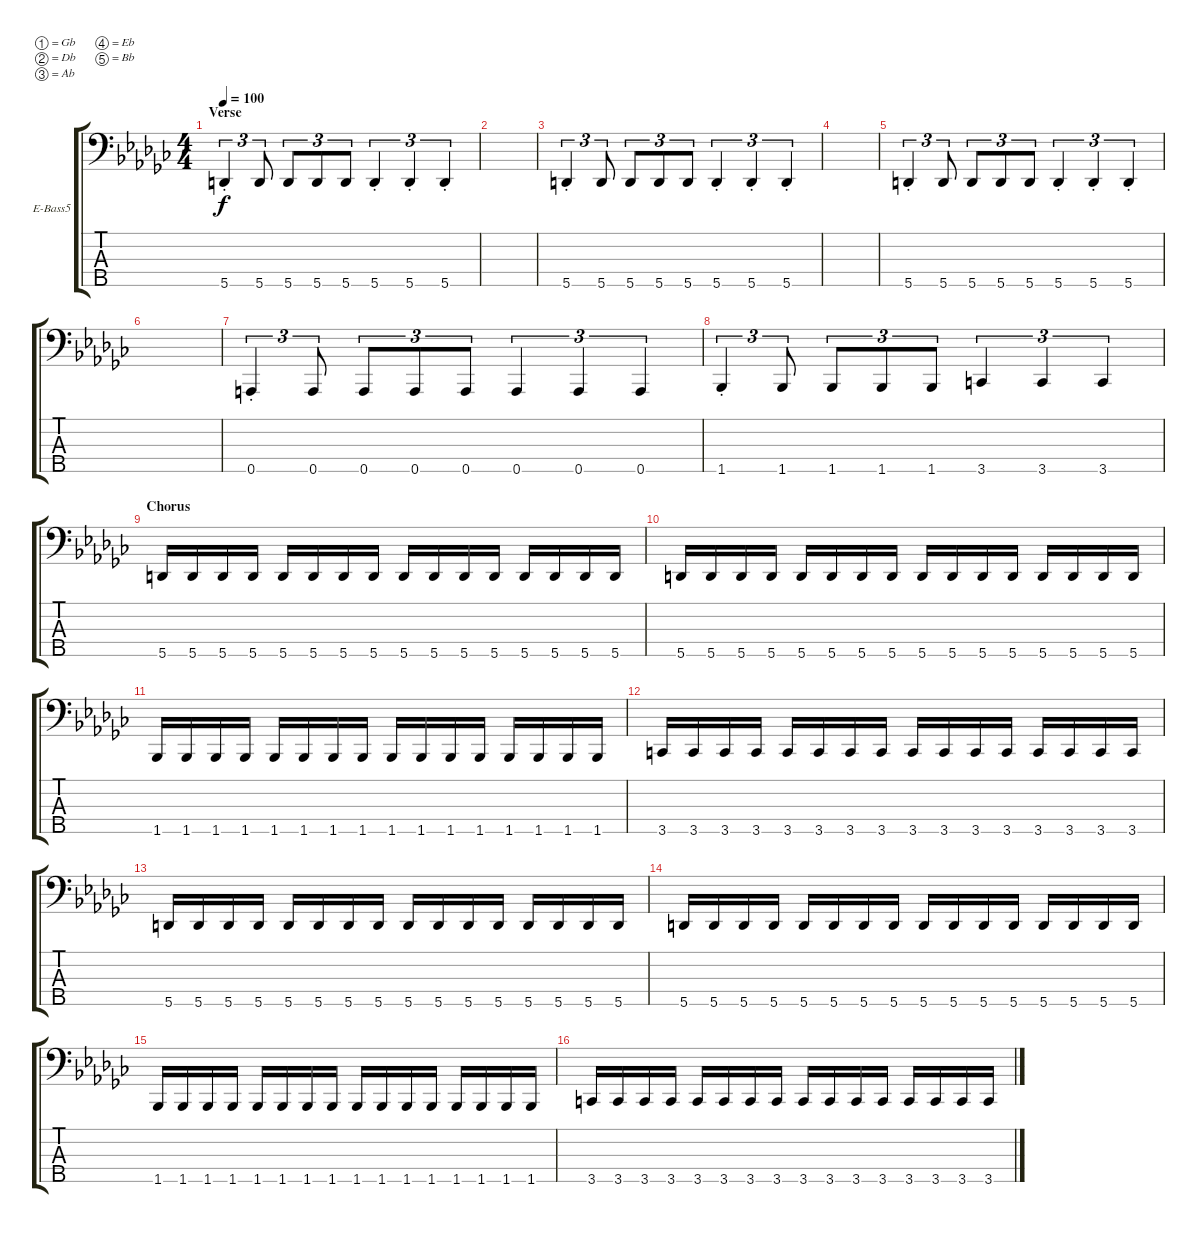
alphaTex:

\defaultSystemsLayout 4
\bracketExtendMode groupsimilarinstruments
\firstSystemTrackNameOrientation horizontal
\otherSystemsTrackNameOrientation horizontal
\track ("Electric Bass" "E-Bass5") {instrument electricbassfinger}
\staff {score tabs}
\tuning (Gb2 Db2 Ab1 Eb1 Bb0)
\displaytranspose 11
\ts (4 4)
\section ("" "Verse")
\tempo 100
\clef f4
\ks ebminor
5.5{st}.4{tu (3 2) dy f} 5.5.8{tu (3 2)} 5.5.8{tu (3 2)} 5.5.8{tu (3 2)} 5.5.8{tu (3 2)} 5.5{st}.4{tu (3 2)} 5.5{st}.4{tu (3 2)} 5.5{st}.4{tu (3 2)} |
|
5.5{st}.4{tu (3 2)} 5.5.8{tu (3 2)} 5.5.8{tu (3 2)} 5.5.8{tu (3 2)} 5.5.8{tu (3 2)} 5.5{st}.4{tu (3 2)} 5.5{st}.4{tu (3 2)} 5.5{st}.4{tu (3 2)} |
|
5.5{st}.4{tu (3 2)} 5.5.8{tu (3 2)} 5.5.8{tu (3 2)} 5.5.8{tu (3 2)} 5.5.8{tu (3 2)} 5.5{st}.4{tu (3 2)} 5.5{st}.4{tu (3 2)} 5.5{st}.4{tu (3 2)} |
|
0.5{st}.4{tu (3 2)} 0.5.8{tu (3 2)} 0.5.8{tu (3 2)} 0.5.8{tu (3 2)} 0.5.8{tu (3 2)} 0.5.4{tu (3 2)} 0.5.4{tu (3 2)} 0.5.4{tu (3 2)} |
1.5{st}.4{tu (3 2)} 1.5.8{tu (3 2)} 1.5.8{tu (3 2)} 1.5.8{tu (3 2)} 1.5.8{tu (3 2)} 3.5.4{tu (3 2)} 3.5.4{tu (3 2)} 3.5.4{tu (3 2)} |
\section ("" "Chorus")
5.5.16 5.5.16 5.5.16 5.5.16 5.5.16 5.5.16 5.5.16 5.5.16 5.5.16 5.5.16 5.5.16 5.5.16 5.5.16 5.5.16 5.5.16 5.5.16 |
5.5.16 5.5.16 5.5.16 5.5.16 5.5.16 5.5.16 5.5.16 5.5.16 5.5.16 5.5.16 5.5.16 5.5.16 5.5.16 5.5.16 5.5.16 5.5.16 |
1.5.16 1.5.16 1.5.16 1.5.16 1.5.16 1.5.16 1.5.16 1.5.16 1.5.16 1.5.16 1.5.16 1.5.16 1.5.16 1.5.16 1.5.16 1.5.16 |
3.5.16 3.5.16 3.5.16 3.5.16 3.5.16 3.5.16 3.5.16 3.5.16 3.5.16 3.5.16 3.5.16 3.5.16 3.5.16 3.5.16 3.5.16 3.5.16 |
5.5.16 5.5.16 5.5.16 5.5.16 5.5.16 5.5.16 5.5.16 5.5.16 5.5.16 5.5.16 5.5.16 5.5.16 5.5.16 5.5.16 5.5.16 5.5.16 |
5.5.16 5.5.16 5.5.16 5.5.16 5.5.16 5.5.16 5.5.16 5.5.16 5.5.16 5.5.16 5.5.16 5.5.16 5.5.16 5.5.16 5.5.16 5.5.16 |
1.5.16 1.5.16 1.5.16 1.5.16 1.5.16 1.5.16 1.5.16 1.5.16 1.5.16 1.5.16 1.5.16 1.5.16 1.5.16 1.5.16 1.5.16 1.5.16 |
3.5.16 3.5.16 3.5.16 3.5.16 3.5.16 3.5.16 3.5.16 3.5.16 3.5.16 3.5.16 3.5.16 3.5.16 3.5.16 3.5.16 3.5.16 3.5.16
